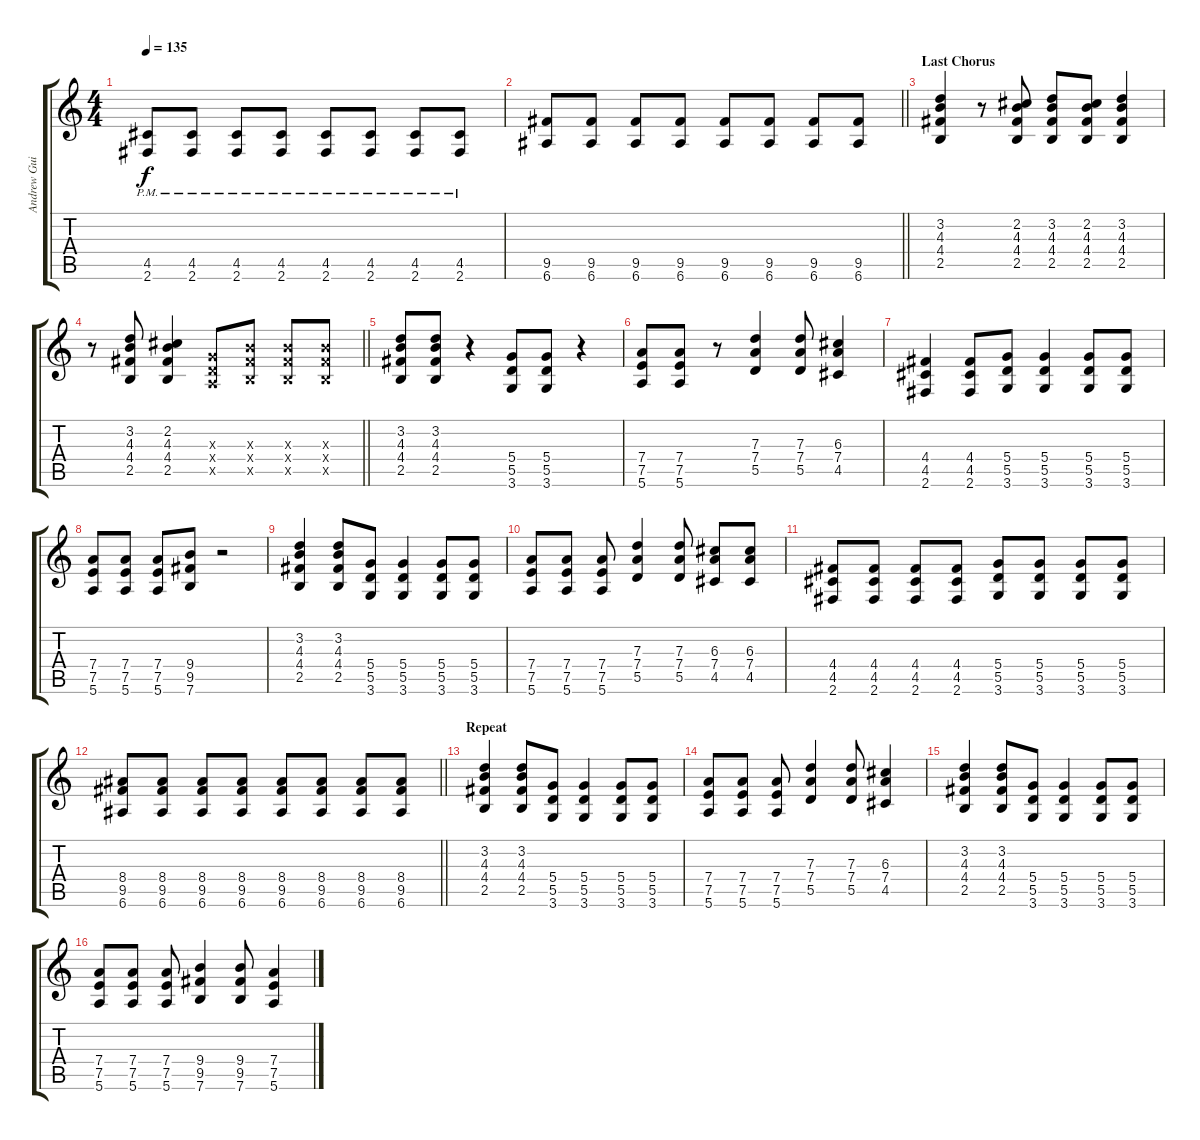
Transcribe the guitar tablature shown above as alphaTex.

\track ("Andrew Guitar" "Andrew Gui") {instrument distortionguitar}
\staff {score tabs}
\tuning (E4 B3 G3 D3 A2 E2) {hide}
\ts (4 4)
\tempo 135
\clef g2
\ks c
(4.5{pm} 2.6{pm}).8{dy f volume 13} (4.5{pm} 2.6{pm}).8 (4.5{pm} 2.6{pm}).8 (4.5{pm} 2.6{pm}).8 (4.5{pm} 2.6{pm}).8 (4.5{pm} 2.6{pm}).8 (4.5{pm} 2.6{pm}).8 (4.5{pm} 2.6{pm}).8 |
\barLineRight lightlight
(9.5 6.6).8{instrument distortionguitar} (9.5 6.6).8 (9.5 6.6).8 (9.5 6.6).8 (9.5 6.6).8 (9.5 6.6).8 (9.5 6.6).8 (9.5 6.6).8 |
\section ("" "Last Chorus")
(3.2 4.3 4.4 2.5).4 r.8 (2.2 4.3 4.4 2.5).8 (3.2 4.3 4.4 2.5).8 (2.2 4.3 4.4 2.5).8 (3.2 4.3 4.4 2.5).4 |
\barLineRight lightlight
r.8 (3.2 4.3 4.4 2.5).8 (2.2 4.3 4.4 2.5).4 (0.3{x} 0.4{x} 0.5{x}).8 (4.3{x} 4.4{x} 2.5{x}).8 (4.3{x} 4.4{x} 2.5{x}).8 (4.3{x} 4.4{x} 2.5{x}).8 |
(3.2 4.3 4.4 2.5).8 (3.2 4.3 4.4 2.5).8 r.4 (5.4 5.5 3.6).8 (5.4 5.5 3.6).8 r.4 |
(7.4 7.5 5.6).8 (7.4 7.5 5.6).8 r.8 (7.3 7.4 5.5).4 (7.3 7.4 5.5).8 (6.3 7.4 4.5).4 |
(4.4 4.5 2.6).4 (4.4 4.5 2.6).8 (5.4 5.5 3.6).8 (5.4 5.5 3.6).4 (5.4 5.5 3.6).8 (5.4 5.5 3.6).8 |
(7.4 7.5 5.6).8 (7.4 7.5 5.6).8 (7.4 7.5 5.6).8 (9.4 9.5 7.6).8 r.2 |
(3.2 4.3 4.4 2.5).4 (3.2 4.3 4.4 2.5).8 (5.4 5.5 3.6).8 (5.4 5.5 3.6).4 (5.4 5.5 3.6).8 (5.4 5.5 3.6).8 |
(7.4 7.5 5.6).8 (7.4 7.5 5.6).8 (7.4 7.5 5.6).8 (7.3 7.4 5.5).4 (7.3 7.4 5.5).8 (6.3 7.4 4.5).8 (6.3 7.4 4.5).8 |
(4.4 4.5 2.6).8 (4.4 4.5 2.6).8 (4.4 4.5 2.6).8 (4.4 4.5 2.6).8 (5.4 5.5 3.6).8 (5.4 5.5 3.6).8 (5.4 5.5 3.6).8 (5.4 5.5 3.6).8 |
\barLineRight lightlight
(8.4 9.5 6.6).8 (8.4 9.5 6.6).8 (8.4 9.5 6.6).8 (8.4 9.5 6.6).8 (8.4 9.5 6.6).8 (8.4 9.5 6.6).8 (8.4 9.5 6.6).8 (8.4 9.5 6.6).8 |
\section ("" "Repeat")
(3.2 4.3 4.4 2.5).4 (3.2 4.3 4.4 2.5).8 (5.4 5.5 3.6).8 (5.4 5.5 3.6).4 (5.4 5.5 3.6).8 (5.4 5.5 3.6).8 |
(7.4 7.5 5.6).8 (7.4 7.5 5.6).8 (7.4 7.5 5.6).8 (7.3 7.4 5.5).4 (7.3 7.4 5.5).8 (6.3 7.4 4.5).4 |
(3.2 4.3 4.4 2.5).4 (3.2 4.3 4.4 2.5).8 (5.4 5.5 3.6).8 (5.4 5.5 3.6).4 (5.4 5.5 3.6).8 (5.4 5.5 3.6).8 |
(7.4 7.5 5.6).8 (7.4 7.5 5.6).8 (7.4 7.5 5.6).8 (9.4 9.5 7.6).4 (9.4 9.5 7.6).8 (7.4 7.5 5.6).4
